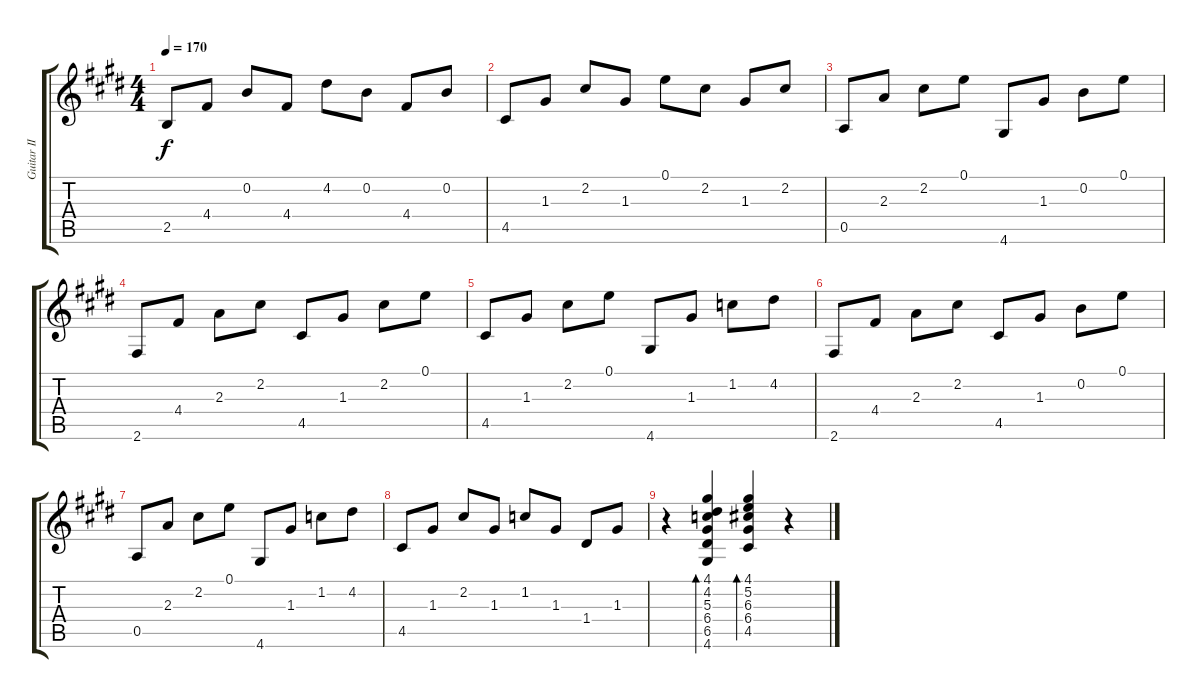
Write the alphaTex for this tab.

\track ("Guitar II" "Guitar II") {instrument acousticguitarnylon}
\staff {score tabs}
\tuning (E4 B3 G3 D3 A2 E2) {hide}
\ts (4 4)
\tempo 170
\clef g2
\ks c#minor
2.5.8{dy f} 4.4.8 0.2.8 4.4.8 4.2.8 0.2.8 4.4.8 0.2.8 |
4.5.8 1.3.8 2.2.8 1.3.8 0.1.8 2.2.8 1.3.8 2.2.8 |
0.5.8 2.3.8 2.2.8 0.1.8 4.6.8 1.3.8 0.2.8 0.1.8 |
2.6.8 4.4.8 2.3.8 2.2.8 4.5.8 1.3.8 2.2.8 0.1.8 |
4.5.8 1.3.8 2.2.8 0.1.8 4.6.8 1.3.8 1.2.8 4.2.8 |
2.6.8 4.4.8 2.3.8 2.2.8 4.5.8 1.3.8 0.2.8 0.1.8 |
0.5.8 2.3.8 2.2.8 0.1.8 4.6.8 1.3.8 1.2.8 4.2.8 |
4.5.8 1.3.8 2.2.8 1.3.8 1.2.8 1.3.8 1.4.8 1.3.8 |
r.4 (4.1 4.2 5.3 6.4 6.5 4.6).4{bd 240} (4.1 5.2 6.3 6.4 4.5).4{bd 120} r.4
